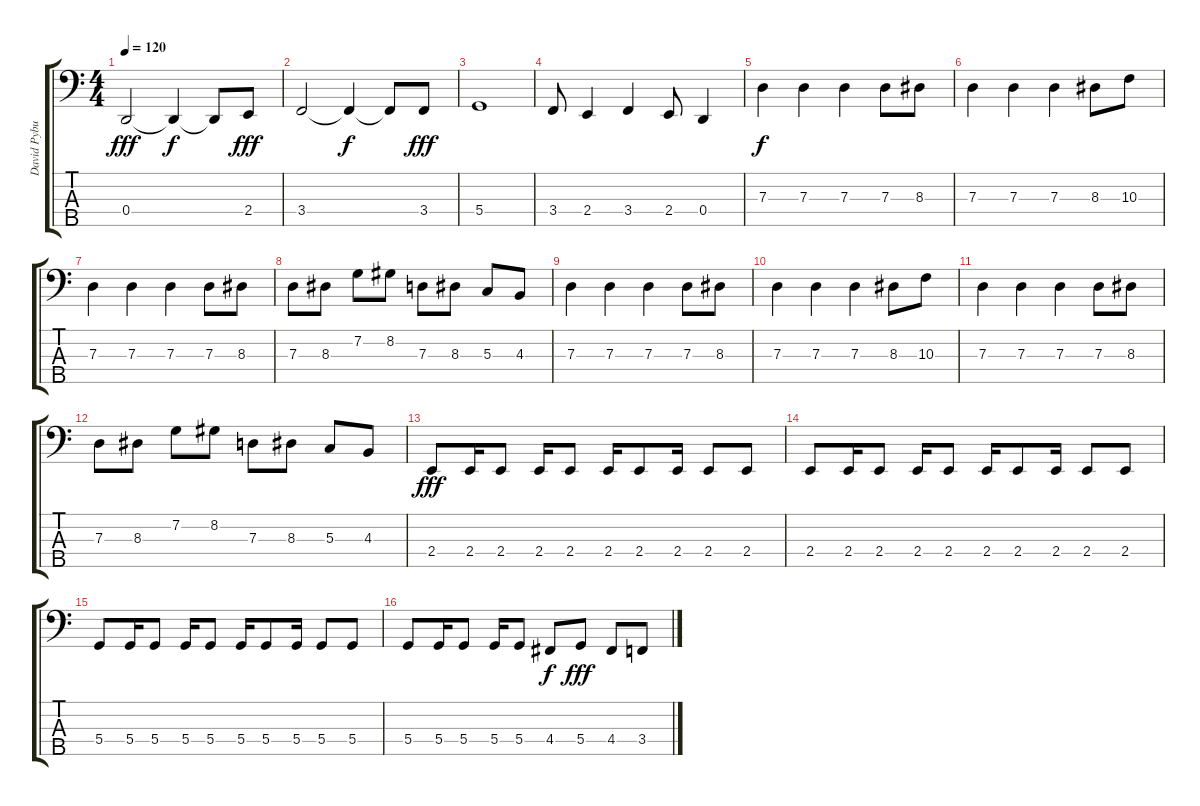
\track ("David Pybus" "David Pybu") {instrument electricbassfinger}
\staff {score tabs}
\tuning (F2 C2 G1 D1 A0) {hide}
\ts (4 4)
\tempo 120
\clef f4
\ks c
0.4.2{dy fff} 0.4{t}.4{dy f} 0.4{t}.8 2.4.8{dy fff} |
3.4.2 3.4{t}.4{dy f} 3.4{t}.8 3.4.8{dy fff} |
5.4.1 |
3.4.8 2.4.4 3.4.4 2.4.8 0.4.4 |
7.3.4{dy f} 7.3.4 7.3.4 7.3.8 8.3.8 |
7.3.4 7.3.4 7.3.4 8.3.8 10.3.8 |
7.3.4 7.3.4 7.3.4 7.3.8 8.3.8 |
7.3.8 8.3.8 7.2.8 8.2.8 7.3.8 8.3.8 5.3.8 4.3.8 |
7.3.4 7.3.4 7.3.4 7.3.8 8.3.8 |
7.3.4 7.3.4 7.3.4 8.3.8 10.3.8 |
7.3.4 7.3.4 7.3.4 7.3.8 8.3.8 |
7.3.8 8.3.8 7.2.8 8.2.8 7.3.8 8.3.8 5.3.8 4.3.8 |
2.4.8{dy fff} 2.4.16 2.4.8 2.4.16 2.4.8 2.4.16 2.4.8 2.4.16 2.4.8 2.4.8 |
2.4.8 2.4.16 2.4.8 2.4.16 2.4.8 2.4.16 2.4.8 2.4.16 2.4.8 2.4.8 |
5.4.8 5.4.16 5.4.8 5.4.16 5.4.8 5.4.16 5.4.8 5.4.16 5.4.8 5.4.8 |
5.4.8 5.4.16 5.4.8 5.4.16 5.4.8 4.4.8{dy f} 5.4.8{dy fff} 4.4.8 3.4.8
